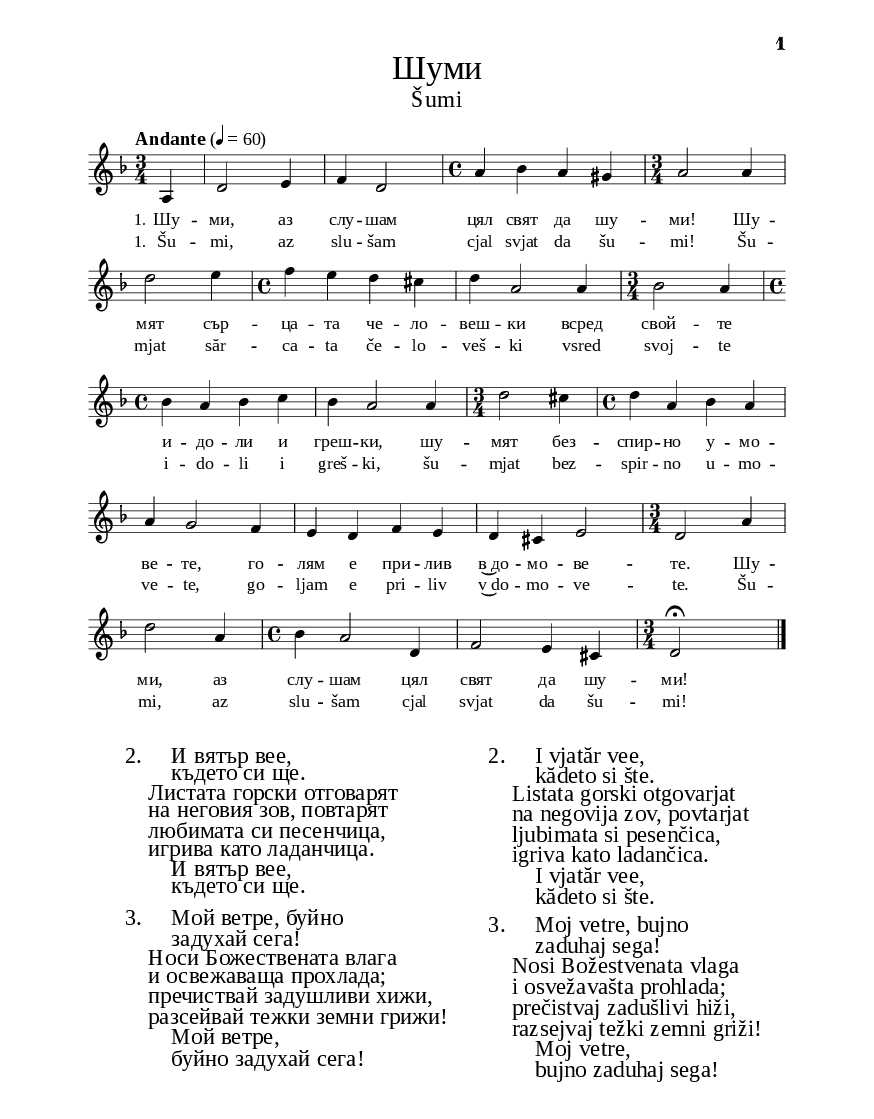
\version "2.24.4"

% include paper part and global functions
\include "include/globals.ily"

\bookpart {
  \label #'ref032
  \tocItem \markup "Шуми – Šumi"
  \include "include/bookpart-paper.ily"
  \score {
    \include "include/score-layout.ily"

    \new Voice \absolute {
      \clef treble
      \key d \minor
      \time 3/4
      \tempoFunc "Andante" 4 "60"
      \partial 4
      \autoBeamOff

      a4 | d'2 e'4 | f'4 d'2 | \time 4/4  a'4 bes' a' gis' | \time 3/4  a'2 a'4 \break |
      d''2 e''4 | \time 4/4

      f''4 e'' d'' cis'' | d''4 \stemUp a'2 \stemNeutral

      a'4 | \time 3/4  bes'2 a'4 | \break

      \time 4/4  bes'4 a' bes' c'' | bes'4 a'2 a'4 | \time 3/4  d''2 cis''4 | \time 4/4  d''4 a' bes' a' \break |
      a'4 g'2 f'4 |  e'4 d' f' e' | d'4 cis' e'2 | \time 3/4  d'2 a'4 \break |
      d''2 a'4 | \time 4/4  bes'4 a'2 d'4 | f'2 e'4 cis' | \time 3/4  d'2 \fermata s4 | \bar "|." \break
    }

    \addlyrics {
      \set stanza = "1."Шу -- ми,
      аз слу -- шам цял свят да шу -- ми! Шу -- мят
      сър -- ца -- та че -- ло --  веш -- ки всред
      свой -- те и -- до -- ли и греш -- ки, шу -- мят
      без -- спир -- но у -- мо -- ве -- те, го -- лям
      е при -- лив в~до -- мо -- ве -- те. Шу -- ми,
      аз слу -- шам цял свят да шу -- ми!
    }

    \addlyrics {
      \set stanza = "1." Šu -- mi,
      az slu -- šam cjal svjat da šu -- mi! Šu -- mjat
      săr -- ca -- ta če -- lo --  veš -- ki vsred
      svoj -- te i -- do -- li i greš -- ki, šu -- mjat
      bez -- spir -- no u -- mo -- ve -- te, go -- ljam
      e pri -- liv v~do -- mo -- ve -- te. Šu -- mi,
      az slu -- šam cjal svjat da šu -- mi!
    }
    \header {
      title = \titleFunc "Шуми" "Šumi"
    }

    \midi{}

  } % score

  \markup \empty-two

  \markup \abs-fontsize #11 {
    \hspace #5
    \override #`(baseline-skip . ,bgCoupletBaselineSkip)
    \column {

      \line {   2.  "   "  И вятър вее, }

      \line {   "   "    "   "       където си ще.}

      \line {   "   "Листата горски отговарят}

      \line {   "   "на неговия зов, повтарят}

      \line {   "   "любимата си песенчица,}

      \line {   "   "игрива като ладанчица.}

      \line {  "   "    "   "И вятър вее, }

      \line {    "   "    "   "където си ще.}


      \vspace #0.5
      \line {   3. "   "  Мой ветре, буйно }

      \line {   "   "    "   "  задухай сега!}

      \line {   "   "Носи Божествената влага}

      \line {   "   "и освежаваща прохлада;}

      \line {   "   "пречиствай задушливи хижи,}

      \line {   "   "разсейвай тежки земни грижи!}

      \line {    "   "    "   "Мой ветре, }

      \line {    "   "    "   "буйно задухай сега!}

    }

    \hspace #5
    \override #`(baseline-skip . ,bgCoupletBaselineSkip)
    \column {
      \line {   2.  "   "  I vjatăr vee, }

      \line {   "   "    "   "       kădeto si šte.}

      \line {   "   "Listata gorski otgovarjat}

      \line {   "   "na negovija zov, povtarjat}

      \line {   "   "ljubimata si pesenčica,}

      \line {   "   "igriva kato ladančica.}

      \line {  "   "    "   "I vjatăr vee, }

      \line {    "   "    "   "kădeto si šte.}


      \vspace #0.5
      \line {   3. "   "  Moj vetre, bujno }

      \line {   "   "    "   "  zaduhaj sega!}

      \line {   "   "Nosi Božestvenata vlaga}

      \line {   "   "i osvežavašta prohlada;}

      \line {   "   "prečistvaj zadušlivi hiži,}

      \line {   "   "razsejvaj težki zemni griži!}

      \line {    "   "    "   "Moj vetre, }

      \line {    "   "    "   "bujno zaduhaj sega!}


    } %column
  } % markup

  \pageBreak

  \markup \abs-fontsize #11  {
    \hspace #2
    \override #`(baseline-skip . ,bgCoupletBaselineSkip)
    \column {
      \line {   4.  "   "        Задухай, ветре, }
      \line {   "   "    "   "         света разведри!}

      \line {   "   "При чисти мисли, нежни чувства}

      \line {   "   "цъфтят Божествени изкуства.}

      \line {   "   "Навред да просияе радост,}

      \line {   "   "навред да диша свежа младост.}

      \line {  "   "    "   " Задухай, ветре, }
      \line {   "   "    "   " света избистри.}
    }



    \hspace #5
    \override #`(baseline-skip . ,bgCoupletBaselineSkip)
    \column {
      \line {   4.  "   "        Zaduhaj, vetre, }
      \line {   "   "    "   "         sveta razvedri!}

      \line {   "   "Pri čisti misli, nežni čuvstva}

      \line {   "   "căftjat Božestveni izkustva.}

      \line {   "   "Navred da prosijae radost,}

      \line {   "   "navred da diša sveža mladost.}

      \line {  "   "    "   " Zaduhaj, vetre, }
      \line {   "   "    "   " sveta izbistri.}
    }
    %column
  } % markup

  \markup \vspace #3
  % include foreign translation(s) of the song
  \version "2.24.4"

\markup \fill-line { \fontsize #deTitleFontSize "Es lärmt" }
\markup \null
\markup \null
\markup \abs-fontsize #11 \override #`(baseline-skip . ,bgCoupletBaselineSkip) {
  \fill-line {
    \hspace #0.1
    \column {
        \line {
          \bold "1."
          \column {
            "    Es lärmt, ich höre"
            "    ich höre"
            "    die ganze Welt lärmen!"
            "Die Herzen der Menschen lärmen"
            "zwischen ihren Idolen und Fehlern;"
            "die Gehirne lärmen unaufhörlich."
            "Es ist eine große Flut in den Häusern."
            "    Es lärmt, ich höre"
            "    die ganze Welt lärmen!"
          }
        }

        \vspace #1
        \line {
          \bold "2."
          \column {
            "    Und der Wind weht,"
            "    wohin er will."
            "Die Blätter des Waldes antworten auf seinen Ruf; "
            "sie wiederholen ihr Lieblingsliedchen,"
            "spielerisch wie ein tanzendes Mädchen."
            "    Und der Wind weht,"
            "    wohin er will."
          }
        }

        \vspace #1
        \line {
          \bold "3."
          \column {
            "    Oh, mein Wind,"
            "    wehe nun stark!"
            "Bringe die göttliche Feuchtigkeit"
            "und die belebende Frische,"
            "reinige die stickigen Hütten"
            "und zerstreue die schweren irdischen Sorgen!"
            "    Oh, mein Wind,"
            "    wehe nun stark!"
          }
        }

        \vspace #1
        \line {
          \bold "4."
          \column {
            "    Wehe, Wind,"
            "    muntere die Welt auf!"
            "Bei reinen Gedanken, zarten Gefühlen"
            "erblühen die göttlichen Künste;"
            "möge überall Freude erstrahlen"
            "und möge [man] überall frische Jugend atmen!"
            "    Wehe, Wind,"
            "    kläre die Welt!"
          }
        }
    }\hspace #0.1
    }
  }



} % bookpart

% Più mosso
%
